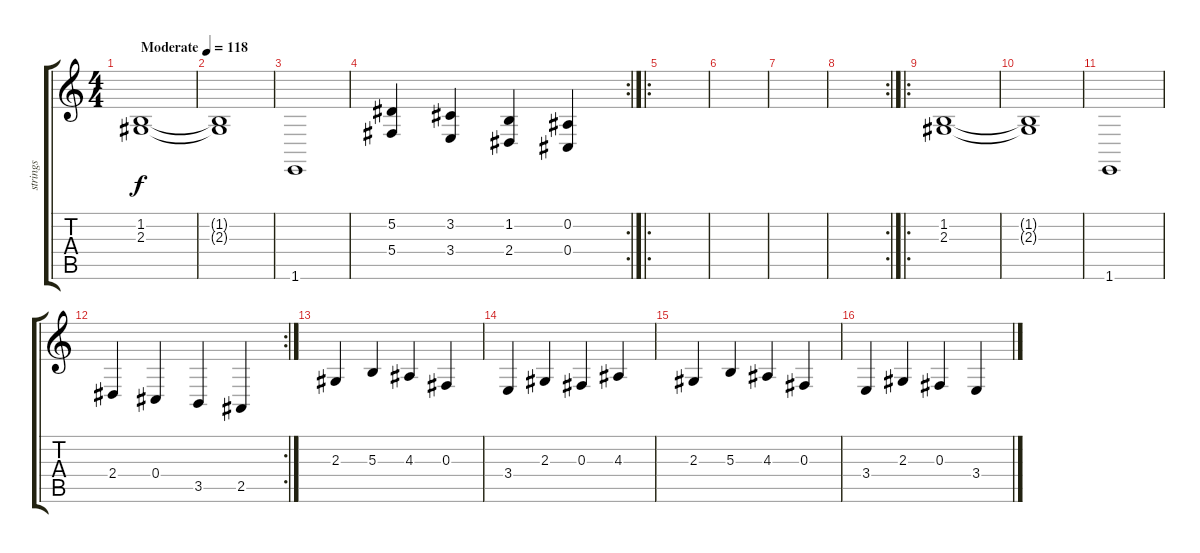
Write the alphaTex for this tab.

\track ("strings" "strings") {instrument stringensemble2}
\staff {score tabs}
\tuning (Eb4 Bb3 Gb3 Db3 Ab2 Eb2) {hide}
\ts (4 4)
\tempo (118 "Moderate")
\clef g2
\ks c
(1.2 2.3).1{dy f instrument stringensemble2} |
(1.2{t} 2.3{t}).1 |
1.6.1 |
\rc 2
(5.2 5.4).4 (3.2 3.4).4 (1.2 2.4).4 (0.2 0.4).4{volume 16} |
\ro
|
|
|
\rc 2
|
\ro
(1.2 2.3).1 |
(1.2{t} 2.3{t}).1 |
1.6.1 |
\rc 2
2.4.4 0.4.4 3.5.4 2.5.4 |
2.3.4 5.3.4 4.3.4 0.3.4 |
3.4.4 2.3.4 0.3.4 4.3.4 |
2.3.4 5.3.4 4.3.4 0.3.4 |
3.4.4 2.3.4 0.3.4 3.4.4
